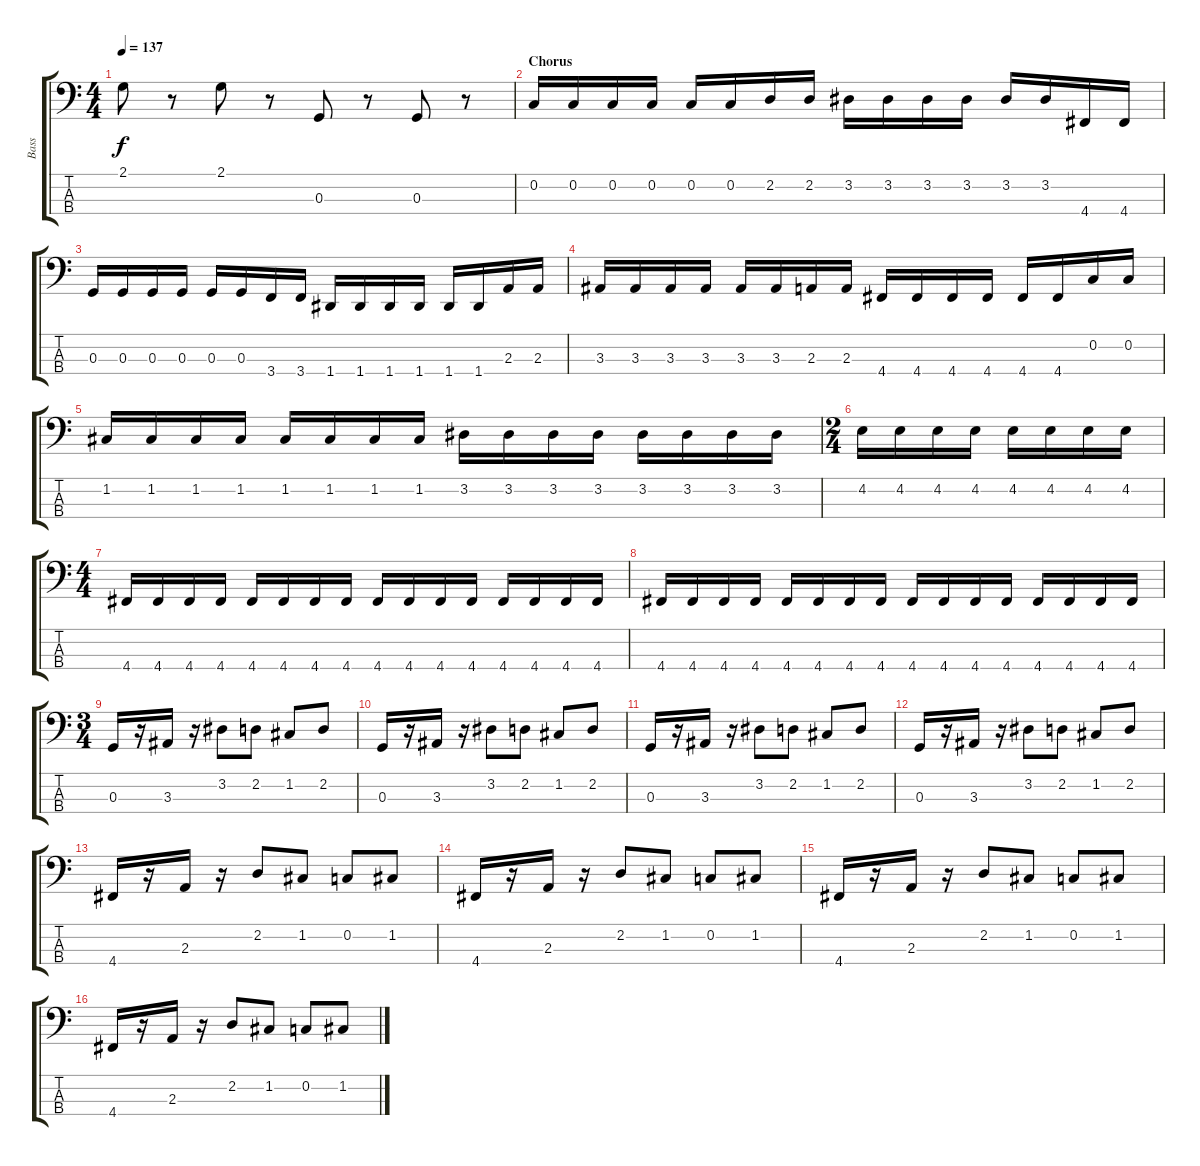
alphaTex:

\track ("Bass" "Bass") {instrument electricbassfinger}
\staff {score tabs}
\tuning (F2 C2 G1 D1) {hide}
\ts (4 4)
\tempo 137
\clef f4
\ks c
2.1.8{dy f} r.8 2.1.8 r.8 0.3.8 r.8 0.3.8 r.8 |
\section ("" "Chorus")
0.2.16 0.2.16 0.2.16 0.2.16 0.2.16 0.2.16 2.2.16 2.2.16 3.2.16 3.2.16 3.2.16 3.2.16 3.2.16 3.2.16 4.4.16 4.4.16 |
0.3.16 0.3.16 0.3.16 0.3.16 0.3.16 0.3.16 3.4.16 3.4.16 1.4.16 1.4.16 1.4.16 1.4.16 1.4.16 1.4.16 2.3.16 2.3.16 |
3.3.16 3.3.16 3.3.16 3.3.16 3.3.16 3.3.16 2.3.16 2.3.16 4.4.16 4.4.16 4.4.16 4.4.16 4.4.16 4.4.16 0.2.16 0.2.16 |
1.2.16 1.2.16 1.2.16 1.2.16 1.2.16 1.2.16 1.2.16 1.2.16 3.2.16 3.2.16 3.2.16 3.2.16 3.2.16 3.2.16 3.2.16 3.2.16 |
\ts (2 4)
4.2.16 4.2.16 4.2.16 4.2.16 4.2.16 4.2.16 4.2.16 4.2.16 |
\ts (4 4)
4.4.16 4.4.16 4.4.16 4.4.16 4.4.16 4.4.16 4.4.16 4.4.16 4.4.16 4.4.16 4.4.16 4.4.16 4.4.16 4.4.16 4.4.16 4.4.16 |
4.4.16 4.4.16 4.4.16 4.4.16 4.4.16 4.4.16 4.4.16 4.4.16 4.4.16 4.4.16 4.4.16 4.4.16 4.4.16 4.4.16 4.4.16 4.4.16 |
\ts (3 4)
0.3.16 r.16 3.3.16 r.16 3.2.8 2.2.8 1.2.8 2.2.8 |
0.3.16 r.16 3.3.16 r.16 3.2.8 2.2.8 1.2.8 2.2.8 |
0.3.16 r.16 3.3.16 r.16 3.2.8 2.2.8 1.2.8 2.2.8 |
0.3.16 r.16 3.3.16 r.16 3.2.8 2.2.8 1.2.8 2.2.8 |
4.4.16 r.16 2.3.16 r.16 2.2.8 1.2.8 0.2.8 1.2.8 |
4.4.16 r.16 2.3.16 r.16 2.2.8 1.2.8 0.2.8 1.2.8 |
4.4.16 r.16 2.3.16 r.16 2.2.8 1.2.8 0.2.8 1.2.8 |
4.4.16 r.16 2.3.16 r.16 2.2.8 1.2.8 0.2.8 1.2.8
